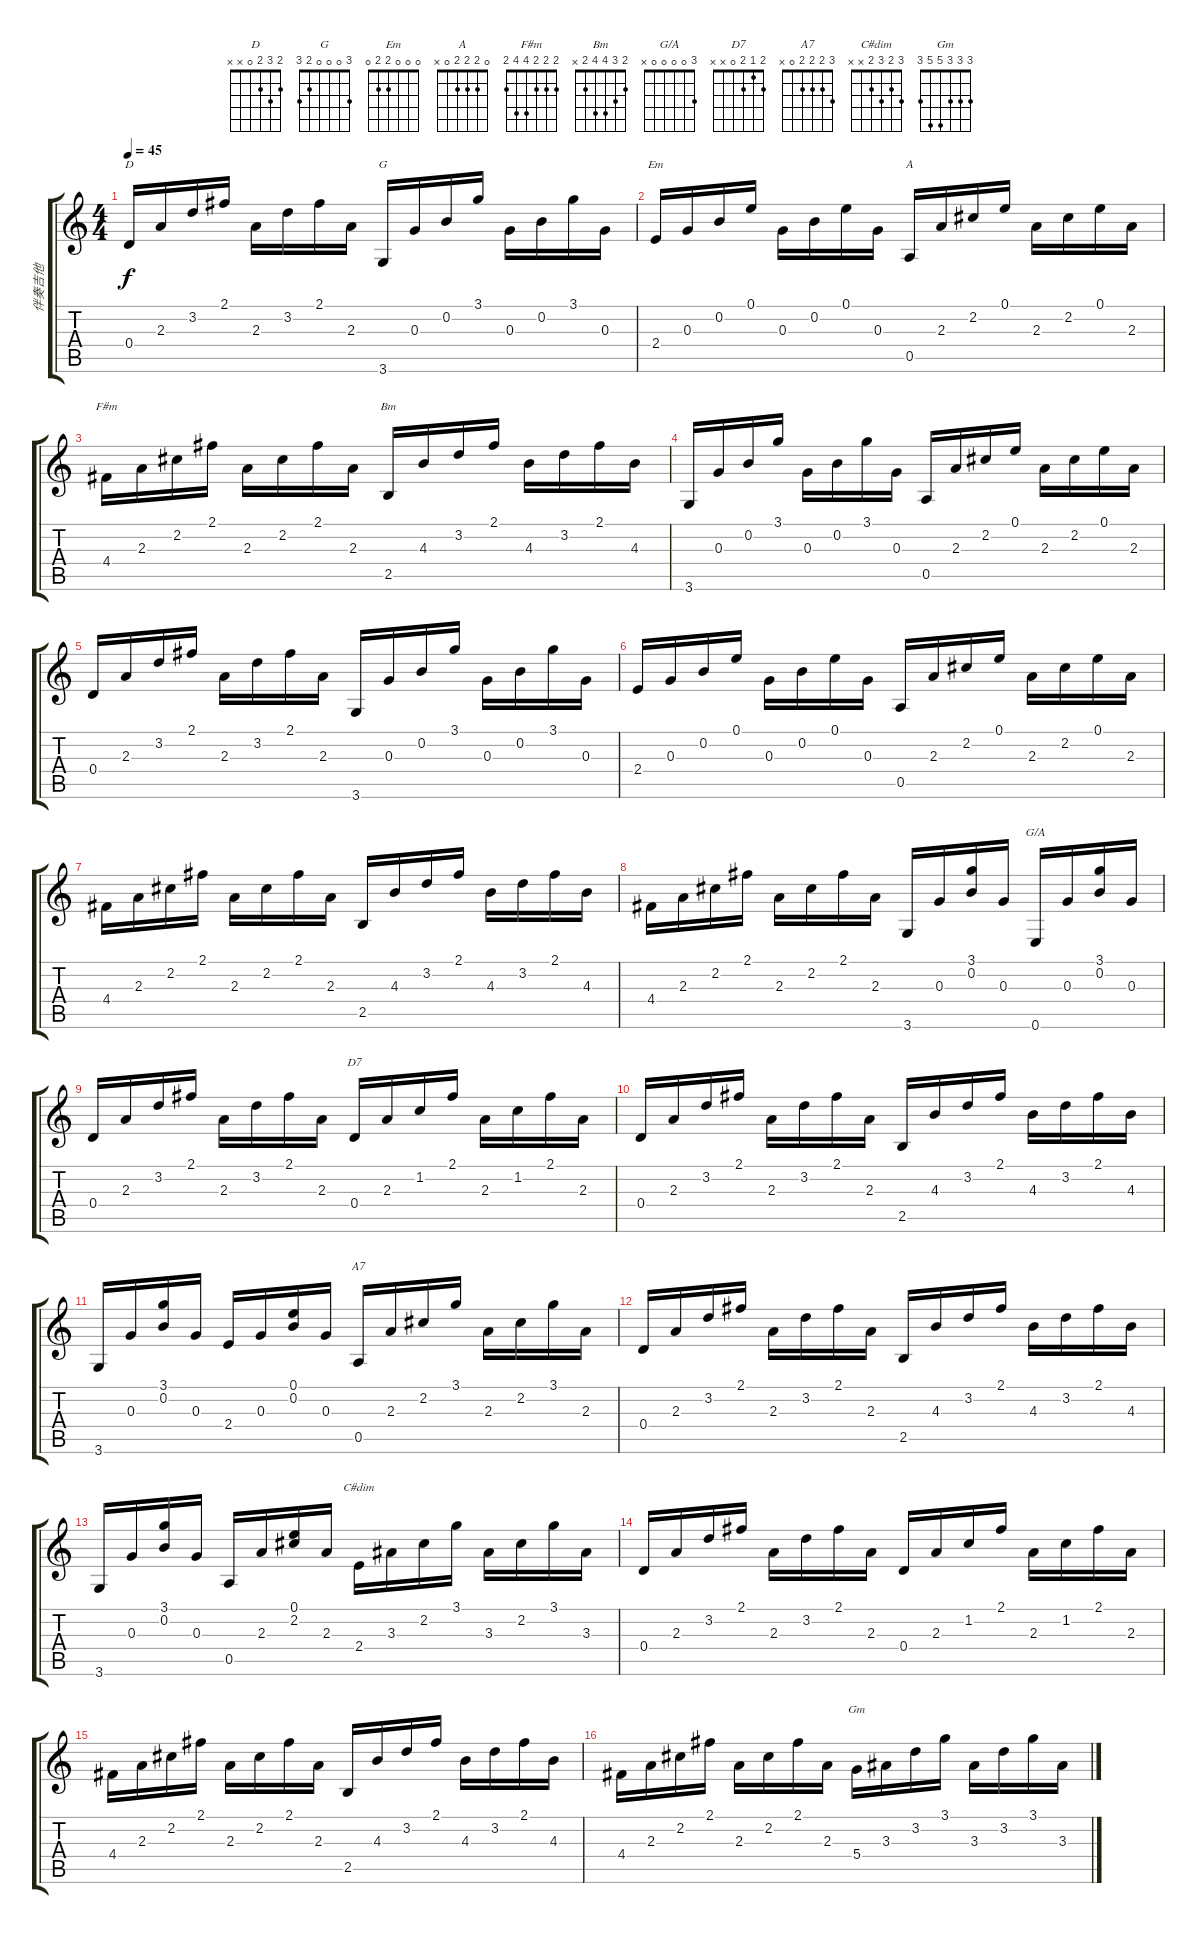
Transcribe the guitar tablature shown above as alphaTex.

\track ("伴奏吉他" "伴奏吉他") {instrument acousticguitarsteel}
\staff {score tabs}
\tuning (E4 B3 G3 D3 A2 E2) {hide}
\chord ("D" 2 3 2 0 x x)
\chord ("G" 3 0 0 0 2 3)
\chord ("Em" 0 0 0 2 2 0)
\chord ("A" 0 2 2 2 0 x)
\chord ("F#m" 2 2 2 4 4 2)
\chord ("Bm" 2 3 4 4 2 x)
\chord ("G/A" 3 0 0 0 0 x)
\chord ("D7" 2 1 2 0 x x)
\chord ("A7" 3 2 2 2 0 x)
\chord ("C#dim" 3 2 3 2 x x)
\chord ("Gm" 3 3 3 5 5 3)
\ts (4 4)
\tempo 45
\clef g2
\ks c
0.4.16{ch "D" dy f instrument acousticguitarsteel} 2.3.16 3.2.16 2.1.16 2.3.16 3.2.16 2.1.16 2.3.16 3.6.16{ch "G"} 0.3.16 0.2.16 3.1.16 0.3.16 0.2.16 3.1.16 0.3.16 |
2.4.16{ch "Em"} 0.3.16 0.2.16 0.1.16 0.3.16 0.2.16 0.1.16 0.3.16 0.5.16{ch "A"} 2.3.16 2.2.16 0.1.16 2.3.16 2.2.16 0.1.16 2.3.16 |
4.4.16{ch "F#m"} 2.3.16 2.2.16 2.1.16 2.3.16 2.2.16 2.1.16 2.3.16 2.5.16{ch "Bm"} 4.3.16 3.2.16 2.1.16 4.3.16 3.2.16 2.1.16 4.3.16 |
3.6.16 0.3.16 0.2.16 3.1.16 0.3.16 0.2.16 3.1.16 0.3.16 0.5.16 2.3.16 2.2.16 0.1.16 2.3.16 2.2.16 0.1.16 2.3.16 |
0.4.16 2.3.16 3.2.16 2.1.16 2.3.16 3.2.16 2.1.16 2.3.16 3.6.16 0.3.16 0.2.16 3.1.16 0.3.16 0.2.16 3.1.16 0.3.16 |
2.4.16 0.3.16 0.2.16 0.1.16 0.3.16 0.2.16 0.1.16 0.3.16 0.5.16 2.3.16 2.2.16 0.1.16 2.3.16 2.2.16 0.1.16 2.3.16 |
4.4.16 2.3.16 2.2.16 2.1.16 2.3.16 2.2.16 2.1.16 2.3.16 2.5.16 4.3.16 3.2.16 2.1.16 4.3.16 3.2.16 2.1.16 4.3.16 |
4.4.16 2.3.16 2.2.16 2.1.16 2.3.16 2.2.16 2.1.16 2.3.16 3.6.16 0.3.16 (3.1 0.2).16 0.3.16 0.6.16{ch "G/A"} 0.3.16 (3.1 0.2).16 0.3.16 |
0.4.16 2.3.16 3.2.16 2.1.16 2.3.16 3.2.16 2.1.16 2.3.16 0.4.16{ch "D7"} 2.3.16 1.2.16 2.1.16 2.3.16 1.2.16 2.1.16 2.3.16 |
0.4.16 2.3.16 3.2.16 2.1.16 2.3.16 3.2.16 2.1.16 2.3.16 2.5.16 4.3.16 3.2.16 2.1.16 4.3.16 3.2.16 2.1.16 4.3.16 |
3.6.16 0.3.16 (3.1 0.2).16 0.3.16 2.4.16 0.3.16 (0.1 0.2).16 0.3.16 0.5.16{ch "A7"} 2.3.16 2.2.16 3.1.16 2.3.16 2.2.16 3.1.16 2.3.16 |
0.4.16 2.3.16 3.2.16 2.1.16 2.3.16 3.2.16 2.1.16 2.3.16 2.5.16 4.3.16 3.2.16 2.1.16 4.3.16 3.2.16 2.1.16 4.3.16 |
3.6.16 0.3.16 (3.1 0.2).16 0.3.16 0.5.16 2.3.16 (0.1 2.2).16 2.3.16 2.4.16{ch "C#dim"} 3.3.16 2.2.16 3.1.16 3.3.16 2.2.16 3.1.16 3.3.16 |
0.4.16 2.3.16 3.2.16 2.1.16 2.3.16 3.2.16 2.1.16 2.3.16 0.4.16 2.3.16 1.2.16 2.1.16 2.3.16 1.2.16 2.1.16 2.3.16 |
4.4.16 2.3.16 2.2.16 2.1.16 2.3.16 2.2.16 2.1.16 2.3.16 2.5.16 4.3.16 3.2.16 2.1.16 4.3.16 3.2.16 2.1.16 4.3.16 |
4.4.16 2.3.16 2.2.16 2.1.16 2.3.16 2.2.16 2.1.16 2.3.16 5.4.16{ch "Gm"} 3.3.16 3.2.16 3.1.16 3.3.16 3.2.16 3.1.16 3.3.16
